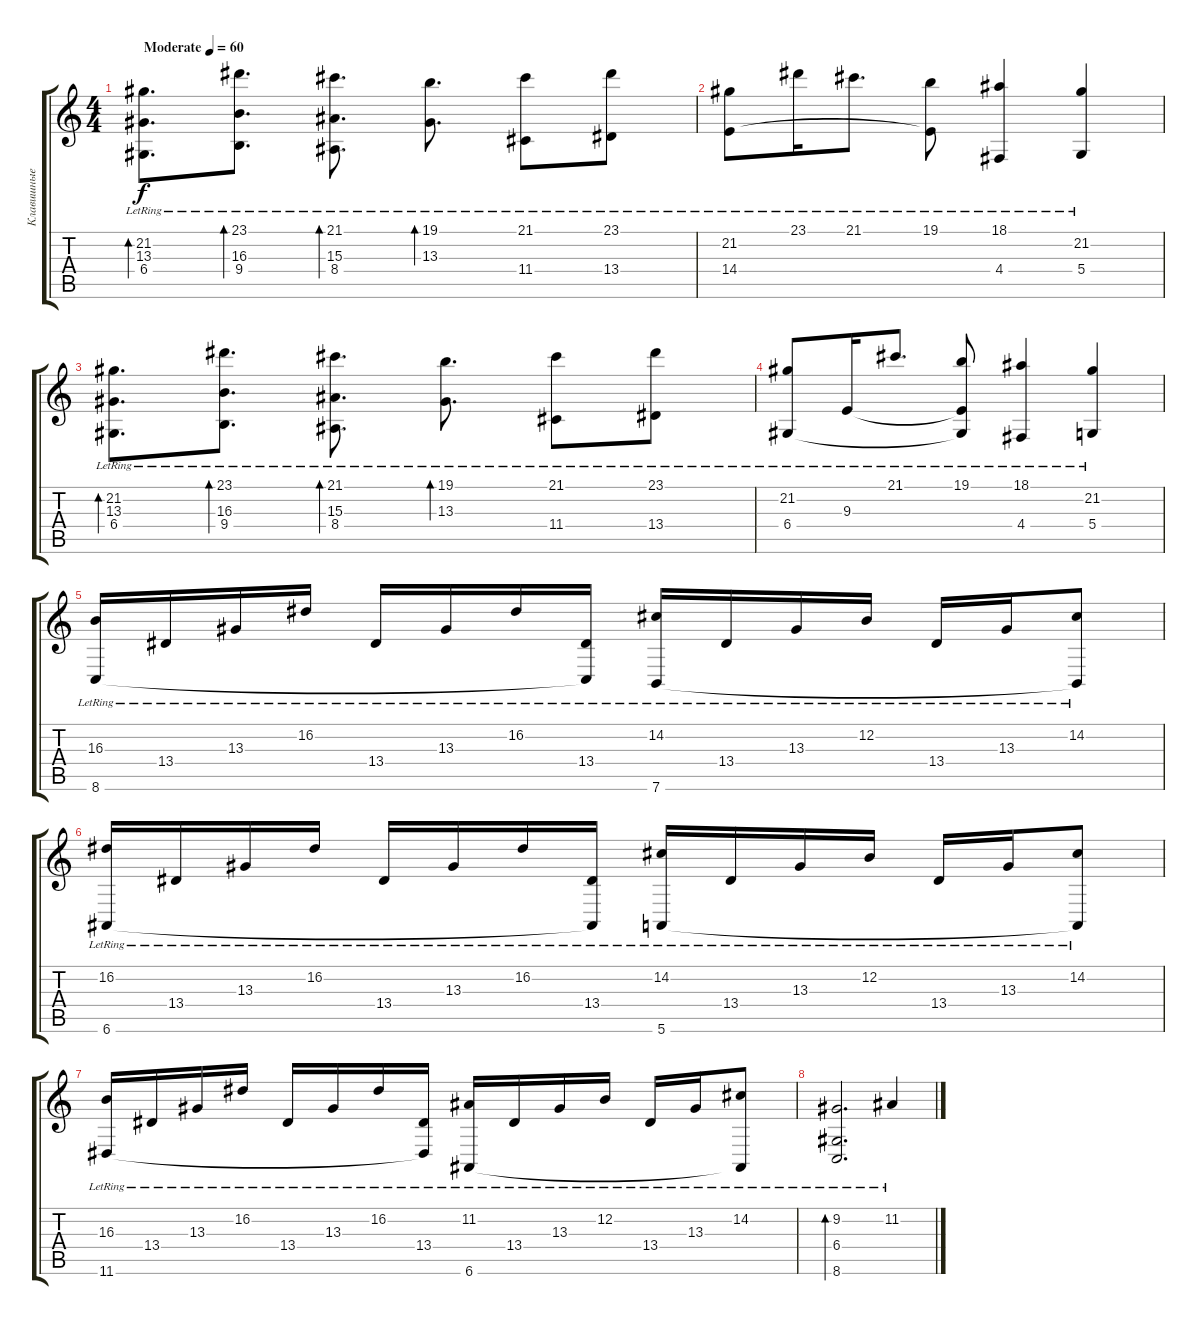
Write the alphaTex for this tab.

\track ("Клавишные" "Клавишные") {instrument brightacousticpiano}
\staff {score tabs}
\tuning (E4 B3 G3 D3 A2 E2) {hide}
\ts (4 4)
\tempo (60 "Moderate")
\clef g2
\ks c
(21.2{lr} 13.3{lr} 6.4{lr}).8{d bd 120 dy f instrument brightacousticpiano} (23.1{lr} 16.3{lr} 9.4{lr}).8{d bd 120} (21.1{lr} 15.3{lr} 8.4{lr}).8{d bd 120} (19.1{lr} 13.3{lr}).8{d bd 120} (21.1{lr} 11.4{lr}).8 (23.1{lr} 13.4{lr}).8 |
(21.2{lr} 14.4{lr}).8 23.1{lr}.16 21.1{lr}.8{d} (19.1{lr} 14.4{t}).8 (18.1{lr} 4.4{lr}).4 (21.2{lr} 5.4{lr}).4 |
(21.2{lr} 13.3{lr} 6.4{lr}).8{d bd 120} (23.1{lr} 16.3{lr} 9.4{lr}).8{d bd 120} (21.1{lr} 15.3{lr} 8.4{lr}).8{d bd 120} (19.1{lr} 13.3{lr}).8{d bd 120} (21.1{lr} 11.4{lr}).8 (23.1{lr} 13.4{lr}).8 |
(21.2{lr} 6.4{lr}).8 9.3{lr}.16 21.1{lr}.8{d} (19.1{lr} 9.3{t} 6.4{t}).8 (18.1{lr} 4.4{lr}).4 (21.2{lr} 5.4{lr}).4 |
(16.3{lr} 8.6{lr}).16 13.4{lr}.16 13.3{lr}.16 16.2{lr}.16 13.4{lr}.16 13.3{lr}.16 16.2{lr}.16 (13.4{lr} 8.6{t}).16 (14.2{lr} 7.6{lr}).16 13.4{lr}.16 13.3{lr}.16 12.2{lr}.16 13.4{lr}.16 13.3{lr}.16 (14.2{lr} 7.6{t}).8 |
(16.2{lr} 6.6{lr}).16 13.4{lr}.16 13.3{lr}.16 16.2{lr}.16 13.4{lr}.16 13.3{lr}.16 16.2{lr}.16 (13.4{lr} 6.6{t}).16 (14.2{lr} 5.6{lr}).16 13.4{lr}.16 13.3{lr}.16 12.2{lr}.16 13.4{lr}.16 13.3{lr}.16 (14.2{lr} 5.6{t}).8 |
(16.3{lr} 11.6{lr}).16 13.4{lr}.16 13.3{lr}.16 16.2{lr}.16 13.4{lr}.16 13.3{lr}.16 16.2{lr}.16 (13.4{lr} 11.6{t}).16 (11.2{lr} 6.6{lr}).16 13.4{lr}.16 13.3{lr}.16 12.2{lr}.16 13.4{lr}.16 13.3{lr}.16 (14.2{lr} 6.6{t}).8 |
(9.2{lr} 6.4{lr} 8.6{lr}).2{d bd 120} 11.2{lr}.4
